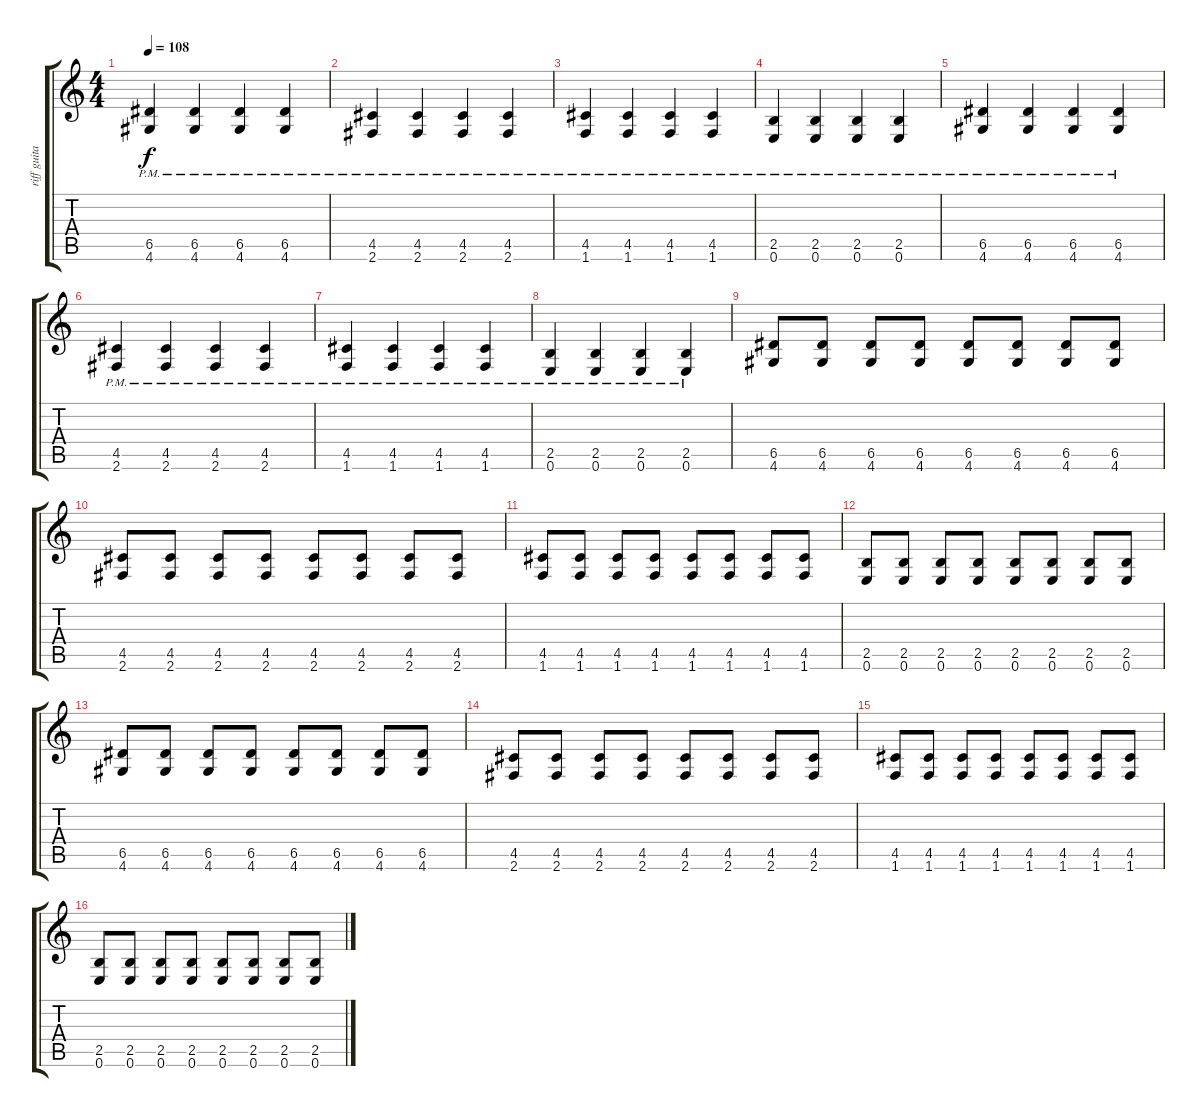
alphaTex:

\track ("riff guitar" "riff guita") {instrument electricguitarclean}
\staff {score tabs}
\tuning (E4 B3 G3 D3 A2 E2) {hide}
\ts (4 4)
\tempo 108
\clef g2
\ks c
(6.5{pm} 4.6{pm}).4{dy f} (6.5{pm} 4.6{pm}).4 (6.5{pm} 4.6{pm}).4 (6.5{pm} 4.6{pm}).4 |
(4.5{pm} 2.6{pm}).4 (4.5{pm} 2.6{pm}).4 (4.5{pm} 2.6{pm}).4 (4.5{pm} 2.6{pm}).4 |
(4.5{pm} 1.6{pm}).4 (4.5{pm} 1.6{pm}).4 (4.5{pm} 1.6{pm}).4 (4.5{pm} 1.6{pm}).4 |
(2.5{pm} 0.6{pm}).4 (2.5{pm} 0.6{pm}).4 (2.5{pm} 0.6{pm}).4 (2.5{pm} 0.6{pm}).4 |
(6.5{pm} 4.6{pm}).4 (6.5{pm} 4.6{pm}).4 (6.5{pm} 4.6{pm}).4 (6.5{pm} 4.6{pm}).4 |
(4.5{pm} 2.6{pm}).4 (4.5{pm} 2.6{pm}).4 (4.5{pm} 2.6{pm}).4 (4.5{pm} 2.6{pm}).4 |
(4.5{pm} 1.6{pm}).4 (4.5{pm} 1.6{pm}).4 (4.5{pm} 1.6{pm}).4 (4.5{pm} 1.6{pm}).4 |
(2.5{pm} 0.6{pm}).4 (2.5{pm} 0.6{pm}).4 (2.5{pm} 0.6{pm}).4 (2.5{pm} 0.6{pm}).4 |
(6.5 4.6).8{instrument overdrivenguitar} (6.5 4.6).8 (6.5 4.6).8 (6.5 4.6).8 (6.5 4.6).8 (6.5 4.6).8 (6.5 4.6).8 (6.5 4.6).8 |
(4.5 2.6).8 (4.5 2.6).8 (4.5 2.6).8 (4.5 2.6).8 (4.5 2.6).8 (4.5 2.6).8 (4.5 2.6).8 (4.5 2.6).8 |
(4.5 1.6).8 (4.5 1.6).8 (4.5 1.6).8 (4.5 1.6).8 (4.5 1.6).8 (4.5 1.6).8 (4.5 1.6).8 (4.5 1.6).8 |
(2.5 0.6).8 (2.5 0.6).8 (2.5 0.6).8 (2.5 0.6).8 (2.5 0.6).8 (2.5 0.6).8 (2.5 0.6).8 (2.5 0.6).8 |
(6.5 4.6).8{instrument overdrivenguitar} (6.5 4.6).8 (6.5 4.6).8 (6.5 4.6).8 (6.5 4.6).8 (6.5 4.6).8 (6.5 4.6).8 (6.5 4.6).8 |
(4.5 2.6).8 (4.5 2.6).8 (4.5 2.6).8 (4.5 2.6).8 (4.5 2.6).8 (4.5 2.6).8 (4.5 2.6).8 (4.5 2.6).8 |
(4.5 1.6).8 (4.5 1.6).8 (4.5 1.6).8 (4.5 1.6).8 (4.5 1.6).8 (4.5 1.6).8 (4.5 1.6).8 (4.5 1.6).8 |
(2.5 0.6).8 (2.5 0.6).8 (2.5 0.6).8 (2.5 0.6).8 (2.5 0.6).8 (2.5 0.6).8 (2.5 0.6).8 (2.5 0.6).8
